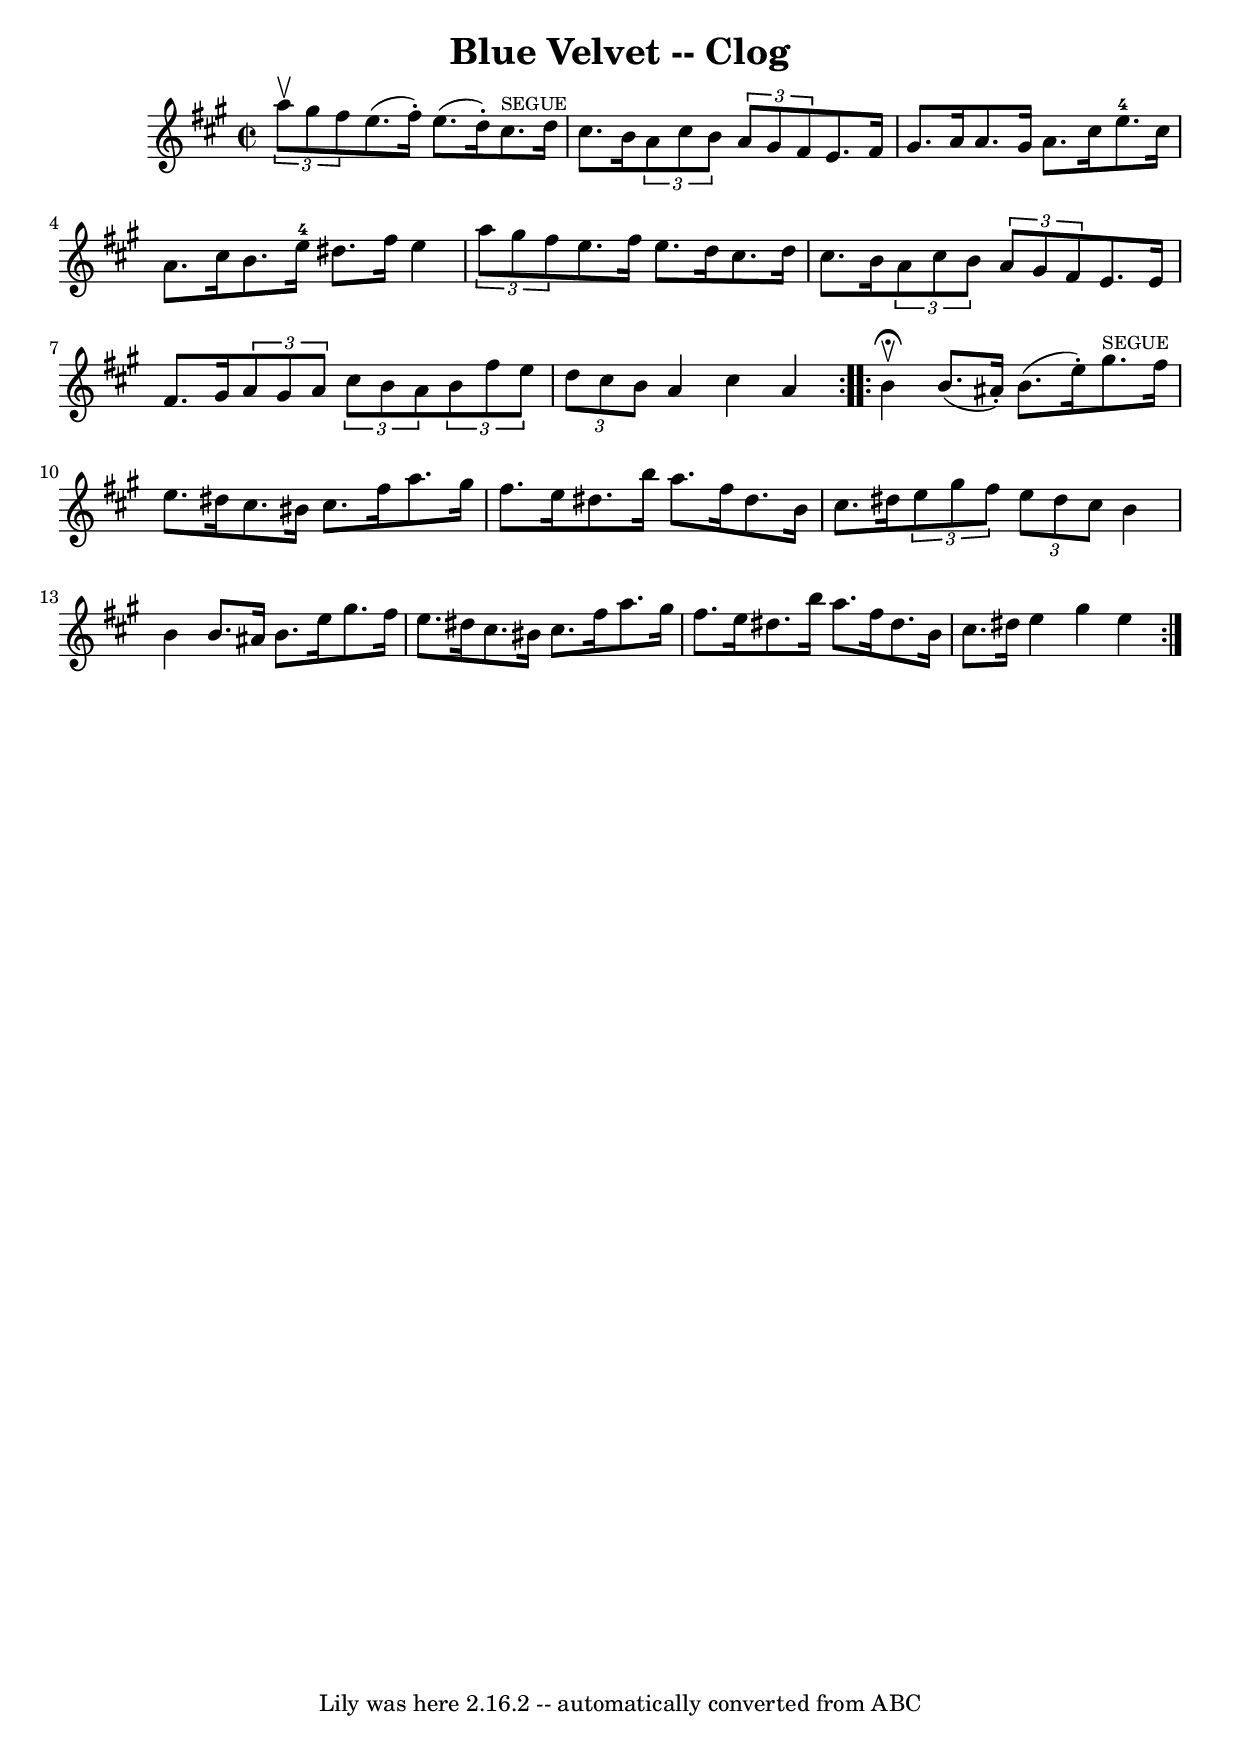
\version "2.16.2"
\include "Mammoth.ily"
\header {
  %% book = "Ryan's Mammoth Collection"
 crossRefNumber = "1"
 footnotes = ""
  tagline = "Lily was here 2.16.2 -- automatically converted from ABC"
  title = "Blue Velvet -- Clog"

}
voicedefault =  {



  \repeat volta 2 {

    \override Staff.TimeSignature #'style = #'C
    \time 2/2 
    \key a \major
    \times 2/3 { a''8^\upbow gs''8 fs''8   	       }   |
 e''8. (fs''16-.) e''8. (d''16-.) cs''8.^\segue d''16 cs''8. b'16   |
    \times 2/3 { a'8 cs''8 b'8  
	       }   
    \times 2/3 { a'8 gs'8 fs'8   	       } e'8. fs'16 gs'8. a'16    |
 a'8. gs'16 a'8. cs''16 e''8.-4 cs''16 a'8. cs''16   |
 b'8. e''16-4 ds''8. fs''16 e''4  
    \times 2/3 { a''8 gs''8 fs''8   	       }  |
 e''8. fs''16 e''8. d''16 cs''8. d''16 cs''8. b'16   |
    \times 2/3 {   
 a'8 cs''8 b'8  
    }   \times 2/3 { a'8 gs'8 fs'8  
		   } e'8. e'16 fs'8. gs'16   |
    \times 2/3 { a'8 gs'8 a'8  
	       }   
    \times 2/3 { cs''8 b'8 a'8  
	       }   \times 2/3 { b'8 fs''8 e''8  

			      }   \times 2/3 { d''8 cs''8 b'8   					     }  |
 a'4 cs''4 a'4    

  }     
  \repeat volta 2 { b'4^\fermata^\upbow  |
 b'8. (as'16-.) b'8. (e''16-.) gs''8.^\segue fs''16 e''8. ds''16    |
 cs''8. bs'16 cs''8. fs''16 a''8. gs''16 fs''8. e''16   |
 ds''8. b''16 a''8. fs''16 ds''8. b'16 cs''8. ds''16   |
    \times 2/3 { e''8 gs''8 fs''8  

	       } \times 2/3 { e''8 ds''8 cs''8   			    } b'4 b'4   |
 b'8. as'16 b'8. e''16 gs''8. fs''16 e''8. ds''16   |
 cs''8. bs'16 cs''8. fs''16 a''8. gs''16 fs''8. e''16   |
 ds''8. b''16 a''8. fs''16 ds''8. b'16 cs''8. ds''16   |
 e''4 gs''4 e''4  
  }   

}

\score{
  <<

    \context Staff="default"
    {
      \voicedefault 
      
    }

  >>
  \layout {
    
  }
  \midi {
  }

}
